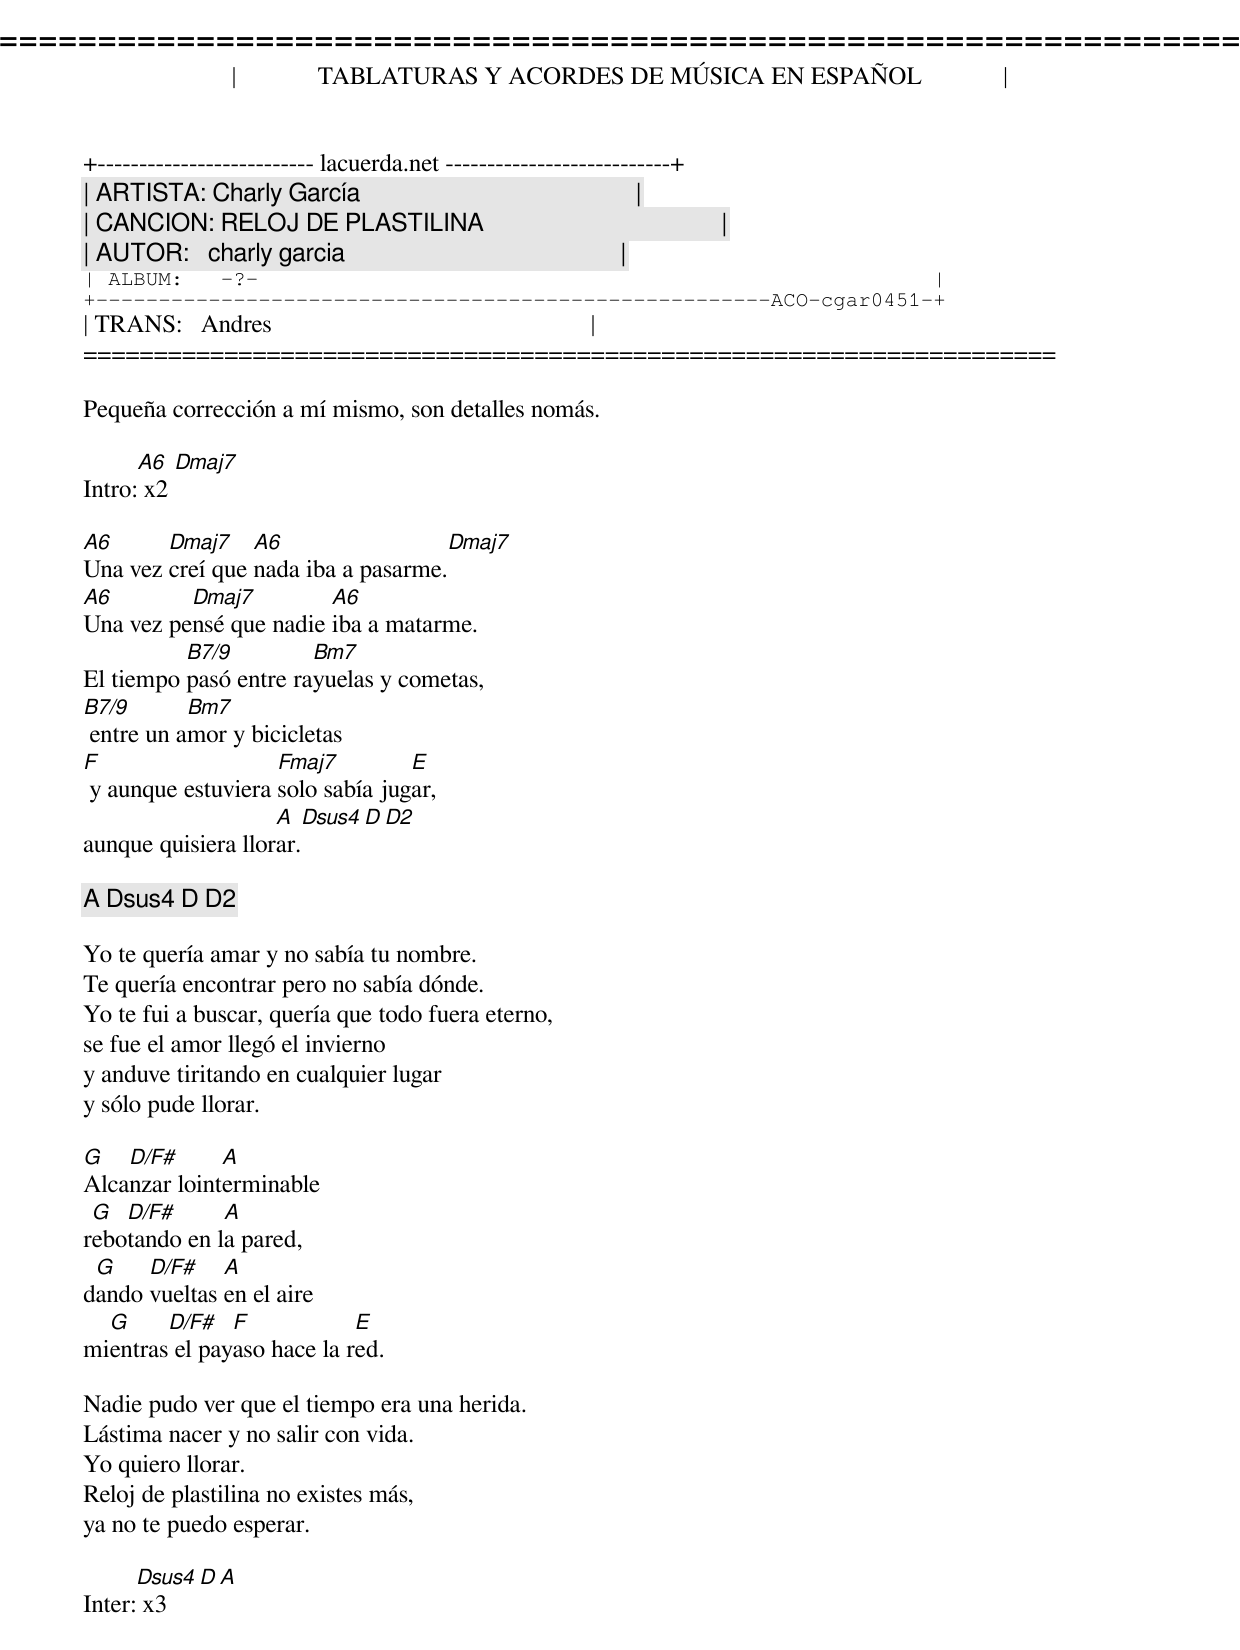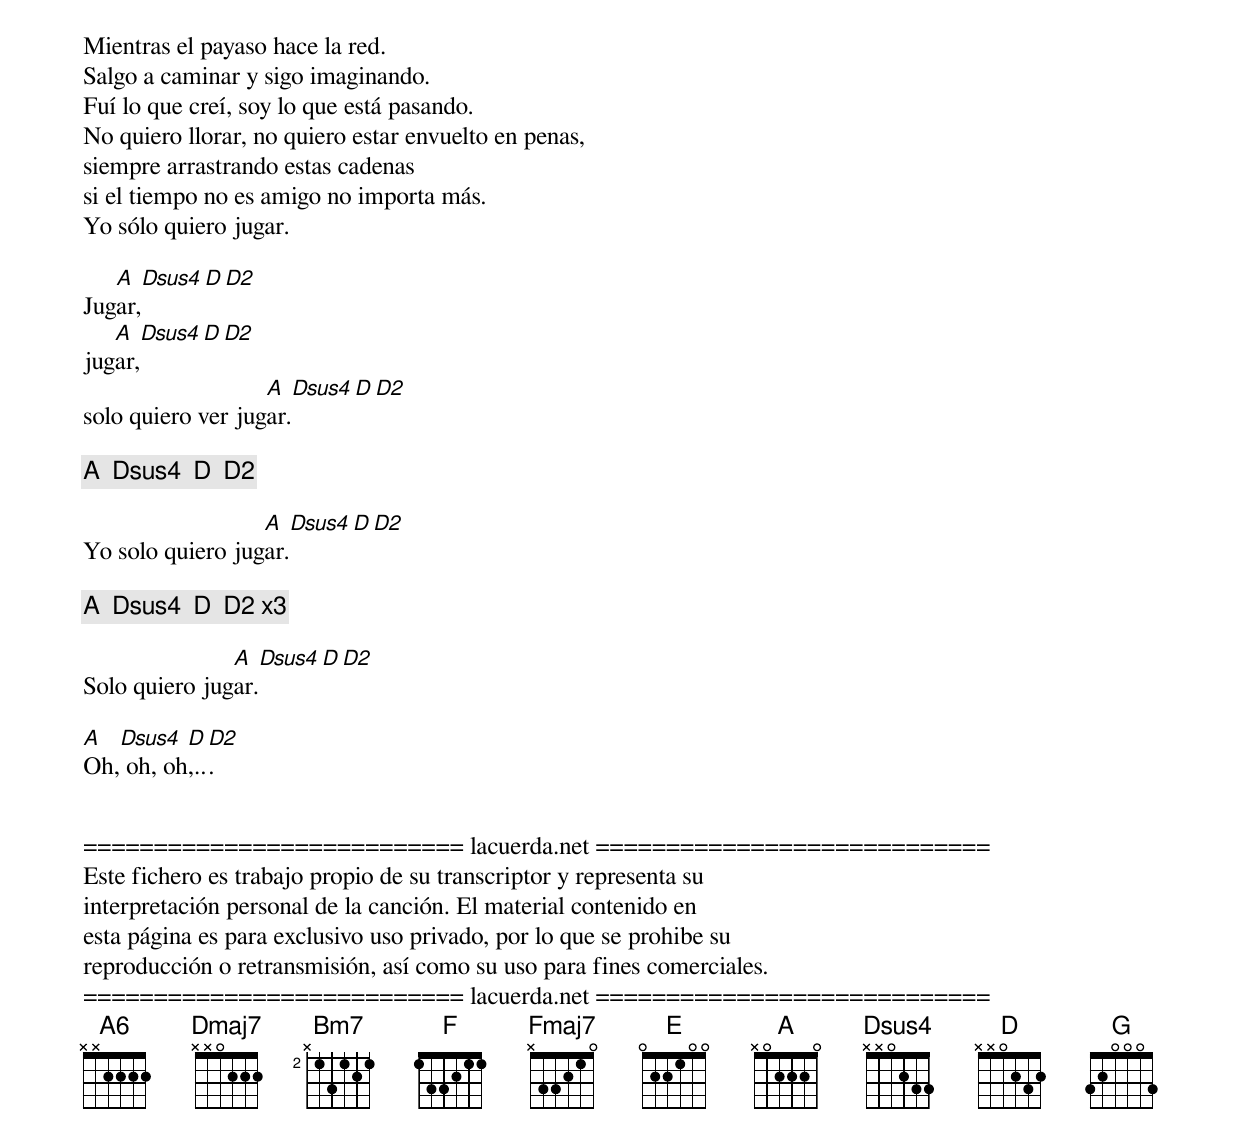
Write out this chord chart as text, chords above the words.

=====================================================================
|             TABLATURAS Y ACORDES DE MÚSICA EN ESPAÑOL             |
+-------------------------- lacuerda.net ---------------------------+
| ARTISTA: Charly García                                            |
| CANCION: RELOJ DE PLASTILINA                                      |
| AUTOR:   charly garcia                                            |
| ALBUM:   -?-                                                      |
+------------------------------------------------------ACO-cgar0451-+
| TRANS:   Andres                                                   |
=====================================================================

Pequeña corrección a mí mismo, son detalles nomás.

Intro:[A6  Dmaj7] x2

A6      Dmaj7    A6                 Dmaj7
Una vez creí que nada iba a pasarme.
A6        Dmaj7         A6
Una vez pensé que nadie iba a matarme.
          B7/9         Bm7
El tiempo pasó entre rayuelas y cometas,
B7/9       Bm7
 entre un amor y bicicletas
F                   Fmaj7         E
 y aunque estuviera solo sabía jugar,
                    A  Dsus4  D  D2
aunque quisiera llorar.

[A Dsus4 D D2]

Yo te quería amar y no sabía tu nombre.
Te quería encontrar pero no sabía dónde.
Yo te fui a buscar, quería que todo fuera eterno,
se fue el amor llegó el invierno
y anduve tiritando en cualquier lugar
y sólo pude llorar.

G   D/F#      A
Alcanzar lointerminable
 G  D/F#      A
rebotando en la pared,
 G    D/F#    A
dando vueltas en el aire
  G     D/F#   F            E
mientras el payaso hace la red.

Nadie pudo ver que el tiempo era una herida.
Lástima nacer y no salir con vida.
Yo quiero llorar.
Reloj de plastilina no existes más,
ya no te puedo esperar.

Inter:[Dsus4 D A] x3

Mientras el payaso hace la red.
Salgo a caminar y sigo imaginando.
Fuí lo que creí, soy lo que está pasando.
No quiero llorar, no quiero estar envuelto en penas,
siempre arrastrando estas cadenas
si el tiempo no es amigo no importa más.
Yo sólo quiero jugar.

   A  Dsus4  D  D2
Jugar,
   A  Dsus4  D  D2
jugar,
                   A  Dsus4  D  D2
solo quiero ver jugar.

[A  Dsus4  D  D2]

                  A  Dsus4  D  D2
Yo solo quiero jugar.

[A  Dsus4  D  D2] x3

               A  Dsus4  D  D2
Solo quiero jugar.

A  Dsus4  D  D2
Oh, oh, oh,...


=========================== lacuerda.net ============================
Este fichero es trabajo propio de su transcriptor y representa su
interpretación personal de la canción. El material contenido en
esta página es para exclusivo uso privado, por lo que se prohibe su
reproducción o retransmisión, así como su uso para fines comerciales.
=========================== lacuerda.net ============================
